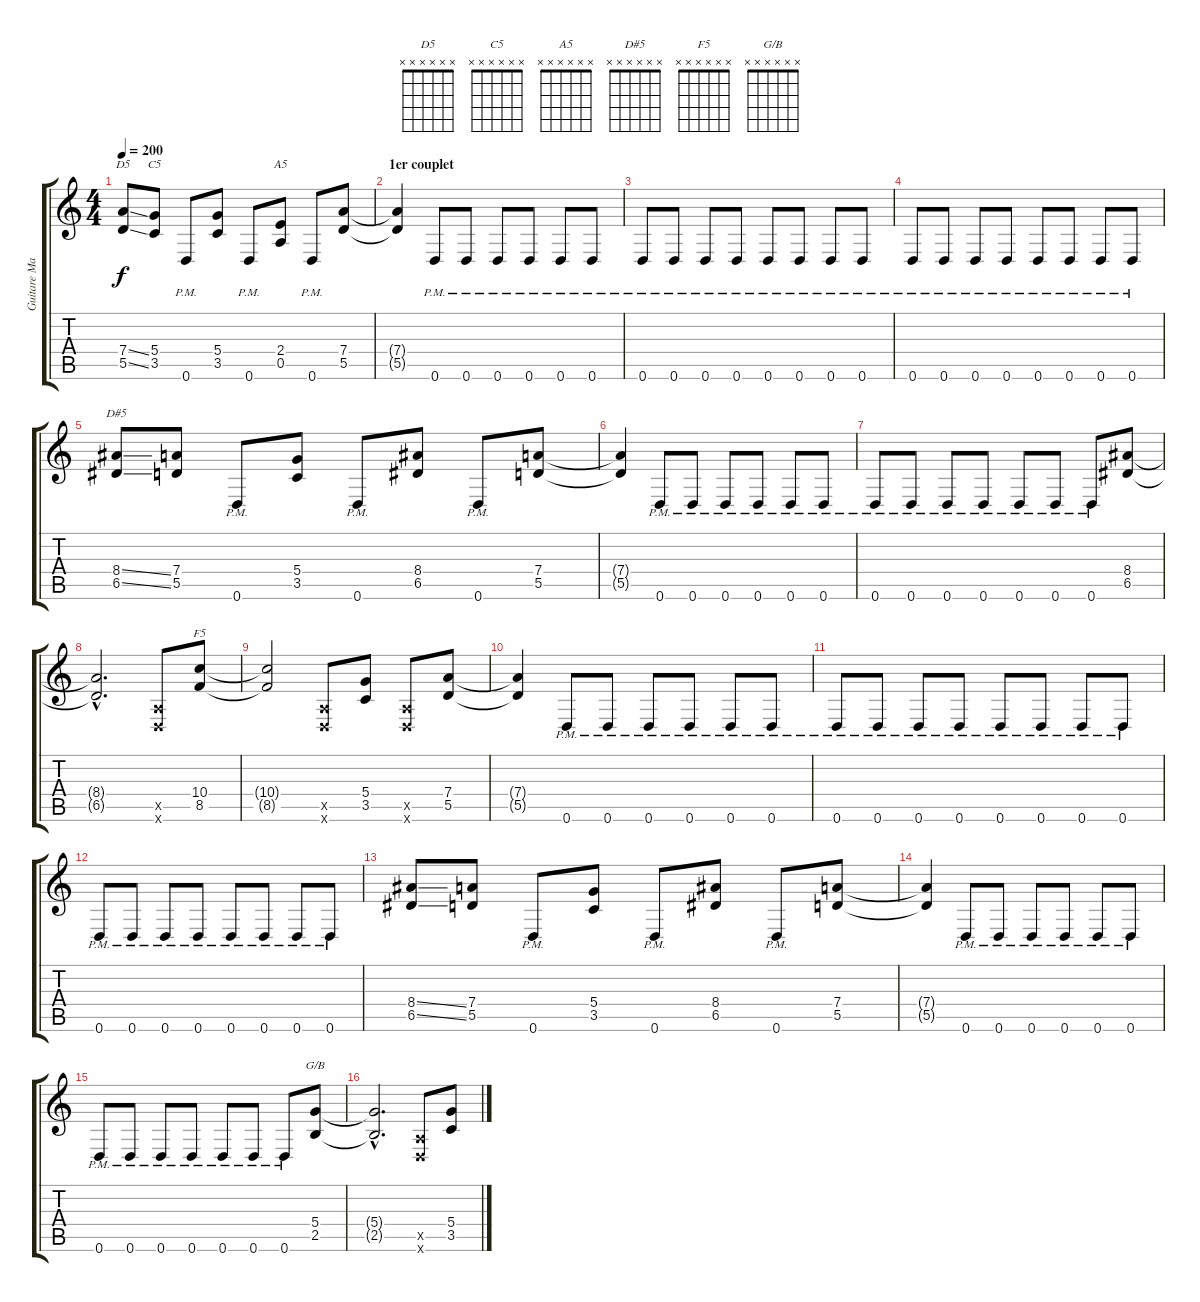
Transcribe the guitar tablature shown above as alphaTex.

\track ("Guitare Mathieu" "Guitare Ma") {instrument distortionguitar}
\staff {score tabs}
\tuning (E4 B3 G3 D3 A2 D2) {hide}
\chord ("D5" x x x x x x)
\chord ("C5" x x x x x x)
\chord ("A5" x x x x x x)
\chord ("D#5" x x x x x x)
\chord ("F5" x x x x x x)
\chord ("G/B" x x x x x x)
\ts (4 4)
\tempo 200
\clef g2
\ks c
(7.4{ss} 5.5{ss}).8{ch "D5" dy f} (5.4 3.5).8{ch "C5"} 0.6{pm}.8 (5.4 3.5).8 0.6{pm}.8 (2.4 0.5).8{ch "A5"} 0.6{pm}.8 (7.4 5.5).8 |
\section ("" "1er couplet")
(7.4{t} 5.5{t}).4 0.6{pm}.8 0.6{pm}.8 0.6{pm}.8 0.6{pm}.8 0.6{pm}.8 0.6{pm}.8 |
0.6{pm}.8 0.6{pm}.8 0.6{pm}.8 0.6{pm}.8 0.6{pm}.8 0.6{pm}.8 0.6{pm}.8 0.6{pm}.8 |
0.6{pm}.8 0.6{pm}.8 0.6{pm}.8 0.6{pm}.8 0.6{pm}.8 0.6{pm}.8 0.6{pm}.8 0.6{pm}.8 |
(8.4{ss} 6.5{ss}).8{ch "D#5"} (7.4 5.5).8 0.6{pm}.8 (5.4 3.5).8 0.6{pm}.8 (8.4 6.5).8 0.6{pm}.8 (7.4 5.5).8 |
(7.4{t} 5.5{t}).4 0.6{pm}.8 0.6{pm}.8 0.6{pm}.8 0.6{pm}.8 0.6{pm}.8 0.6{pm}.8 |
0.6{pm}.8 0.6{pm}.8 0.6{pm}.8 0.6{pm}.8 0.6{pm}.8 0.6{pm}.8 0.6{pm}.8 (8.4 6.5).8 |
(8.4{hac t} 6.5{hac t}).2{d} (0.5{x} 0.6{x}).8 (10.4 8.5).8{ch "F5"} |
(10.4{t} 8.5{t}).2 (0.5{x} 0.6{x}).8 (5.4 3.5).8 (0.5{x} 0.6{x}).8 (7.4 5.5).8 |
(7.4{t} 5.5{t}).4 0.6{pm}.8 0.6{pm}.8 0.6{pm}.8 0.6{pm}.8 0.6{pm}.8 0.6{pm}.8 |
0.6{pm}.8 0.6{pm}.8 0.6{pm}.8 0.6{pm}.8 0.6{pm}.8 0.6{pm}.8 0.6{pm}.8 0.6{pm}.8 |
0.6{pm}.8 0.6{pm}.8 0.6{pm}.8 0.6{pm}.8 0.6{pm}.8 0.6{pm}.8 0.6{pm}.8 0.6{pm}.8 |
(8.4{ss} 6.5{ss}).8 (7.4 5.5).8 0.6{pm}.8 (5.4 3.5).8 0.6{pm}.8 (8.4 6.5).8 0.6{pm}.8 (7.4 5.5).8 |
(7.4{t} 5.5{t}).4 0.6{pm}.8 0.6{pm}.8 0.6{pm}.8 0.6{pm}.8 0.6{pm}.8 0.6{pm}.8 |
0.6{pm}.8 0.6{pm}.8 0.6{pm}.8 0.6{pm}.8 0.6{pm}.8 0.6{pm}.8 0.6{pm}.8 (5.4 2.5).8{ch "G/B"} |
(5.4{hac t} 2.5{hac t}).2{d} (0.5{x} 0.6{x}).8 (5.4 3.5).8
